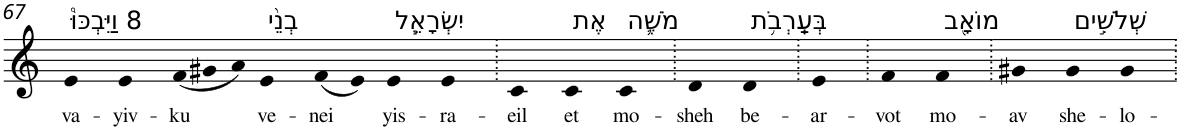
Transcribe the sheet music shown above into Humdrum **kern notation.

**kern	**text
*part1	*part1
*staff1	*staff1
*I"Piano	*
*I'Pno	*
!!LO:PB:g=z
*clefG2	*
*k[]	*
=67	=67
!LO:TX:a:t=8 וַיִּבְכּוּ֩	!
!	!LO:LY:b
4e	va-
!	!LO:LY:b
4e	-yiv-
!	!LO:LY:b
(12f	-ku
12g#X	.
12a)	.
!LO:TX:a:t=בְנֵ֨י	!
!	!LO:LY:b
4e	ve-
!	!LO:LY:b
(8f	-nei
8e)	.
!LO:TX:a:t=יִשְׂרָאֵ֧ל	!
!	!LO:LY:b
4e	yis-
!	!LO:LY:b
4e	-ra-
=68.	=68.
!	!LO:LY:b
4c	-eil
!LO:TX:a:t=אֶת	!
!	!LO:LY:b
4c	et
!LO:TX:a:t=מֹשֶׁ֛ה	!
!	!LO:LY:b
4c	mo-
=69.	=69.
!	!LO:LY:b
4d	-sheh
!LO:TX:a:t=בְּעַֽרְבֹ֥ת	!
!	!LO:LY:b
4d	be-
=70.	=70.
!	!LO:LY:b
4e	-ar-
=71.	=71.
!	!LO:LY:b
4f	-vot
!LO:TX:a:t=מוֹאָ֖ב	!
!	!LO:LY:b
4f	mo-
=72.	=72.
!	!LO:LY:b
4g#X	-av
!LO:TX:a:t=שְׁלֹשִׁ֣ים	!
!	!LO:LY:b
4g#	she-
!	!LO:LY:b
4g#	-lo-
=.	=.
*-	*-
